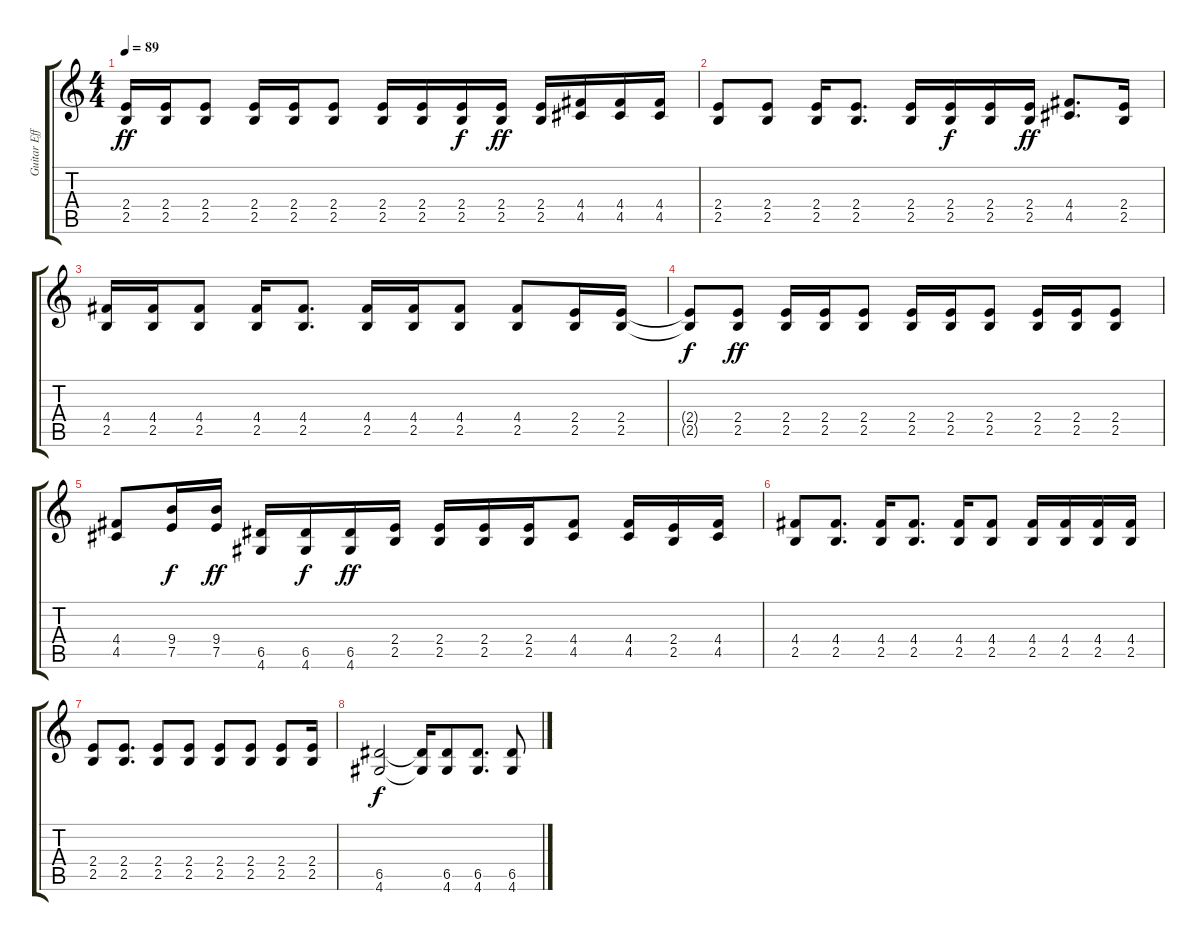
\track ("Guitar Effect" "Guitar Eff") {instrument overdrivenguitar}
\staff {score tabs}
\tuning (E4 B3 G3 D3 A2 E2) {hide}
\ts (4 4)
\tempo 89
\clef g2
\ks c
(2.4 2.5).16{dy ff} (2.4 2.5).16 (2.4 2.5).8 (2.4 2.5).16 (2.4 2.5).16 (2.4 2.5).8 (2.4 2.5).16 (2.4 2.5).16 (2.4 2.5).16{dy f} (2.4 2.5).16{dy ff} (2.4 2.5).16 (4.4 4.5).16 (4.4 4.5).16 (4.4 4.5).16 |
(2.4 2.5).8 (2.4 2.5).8 (2.4 2.5).16 (2.4 2.5).8{d} (2.4 2.5).16 (2.4 2.5).16{dy f} (2.4 2.5).16 (2.4 2.5).16{dy ff} (4.4 4.5).8{d} (2.4 2.5).16 |
(4.4 2.5).16 (4.4 2.5).16 (4.4 2.5).8 (4.4 2.5).16 (4.4 2.5).8{d} (4.4 2.5).16 (4.4 2.5).16 (4.4 2.5).8 (4.4 2.5).8 (2.4 2.5).16 (2.4 2.5).16 |
(2.4{t} 2.5{t}).8{dy f} (2.4 2.5).8{dy ff} (2.4 2.5).16 (2.4 2.5).16 (2.4 2.5).8 (2.4 2.5).16 (2.4 2.5).16 (2.4 2.5).8 (2.4 2.5).16 (2.4 2.5).16 (2.4 2.5).8 |
(4.4 4.5).8 (9.4 7.5).16{dy f} (9.4 7.5).16{dy ff} (6.5 4.6).16 (6.5 4.6).16{dy f} (6.5 4.6).16{dy ff} (2.4 2.5).16 (2.4 2.5).16 (2.4 2.5).16 (2.4 2.5).16 (4.4 4.5).8 (4.4 4.5).16 (2.4 2.5).16 (4.4 4.5).16 |
(4.4 2.5).8 (4.4 2.5).8{d} (4.4 2.5).16 (4.4 2.5).8{d} (4.4 2.5).16 (4.4 2.5).8 (4.4 2.5).16 (4.4 2.5).16 (4.4 2.5).16 (4.4 2.5).16 |
(2.4 2.5).8 (2.4 2.5).8{d} (2.4 2.5).8 (2.4 2.5).8 (2.4 2.5).8 (2.4 2.5).8 (2.4 2.5).8 (2.4 2.5).16 |
(6.5 4.6).2{dy f} (6.5{t} 4.6{t}).16 (6.5 4.6).8 (6.5 4.6).8{d} (6.5 4.6).8
